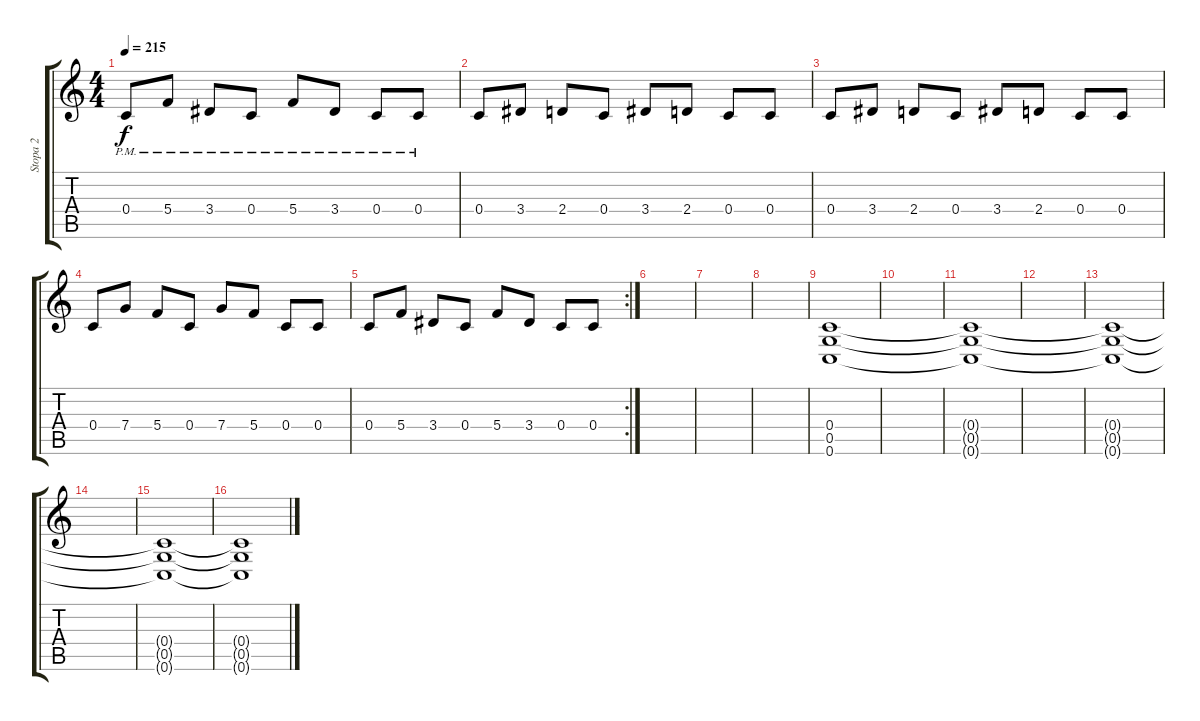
\track ("Stopa 2" "Stopa 2") {instrument overdrivenguitar}
\staff {score tabs}
\tuning (D4 A3 F3 C3 G2 C2) {hide}
\ts (4 4)
\tempo 215
\clef g2
\ks c
0.4{pm}.8{dy f} 5.4{pm}.8 3.4{pm}.8 0.4{pm}.8 5.4{pm}.8 3.4{pm}.8 0.4{pm}.8 0.4{pm}.8 |
0.4.8 3.4.8 2.4.8 0.4.8 3.4.8 2.4.8 0.4.8 0.4.8 |
0.4.8 3.4.8 2.4.8 0.4.8 3.4.8 2.4.8 0.4.8 0.4.8 |
0.4.8 7.4.8 5.4.8 0.4.8 7.4.8 5.4.8 0.4.8 0.4.8 |
\rc 2
0.4.8 5.4.8 3.4.8 0.4.8 5.4.8 3.4.8 0.4.8 0.4.8 |
|
|
|
(0.4 0.5 0.6).1 |
|
(0.4{t} 0.5{t} 0.6{t}).1 |
|
(0.4{t} 0.5{t} 0.6{t}).1 |
|
(0.4{t} 0.5{t} 0.6{t}).1 |
(0.4{t} 0.5{t} 0.6{t}).1
